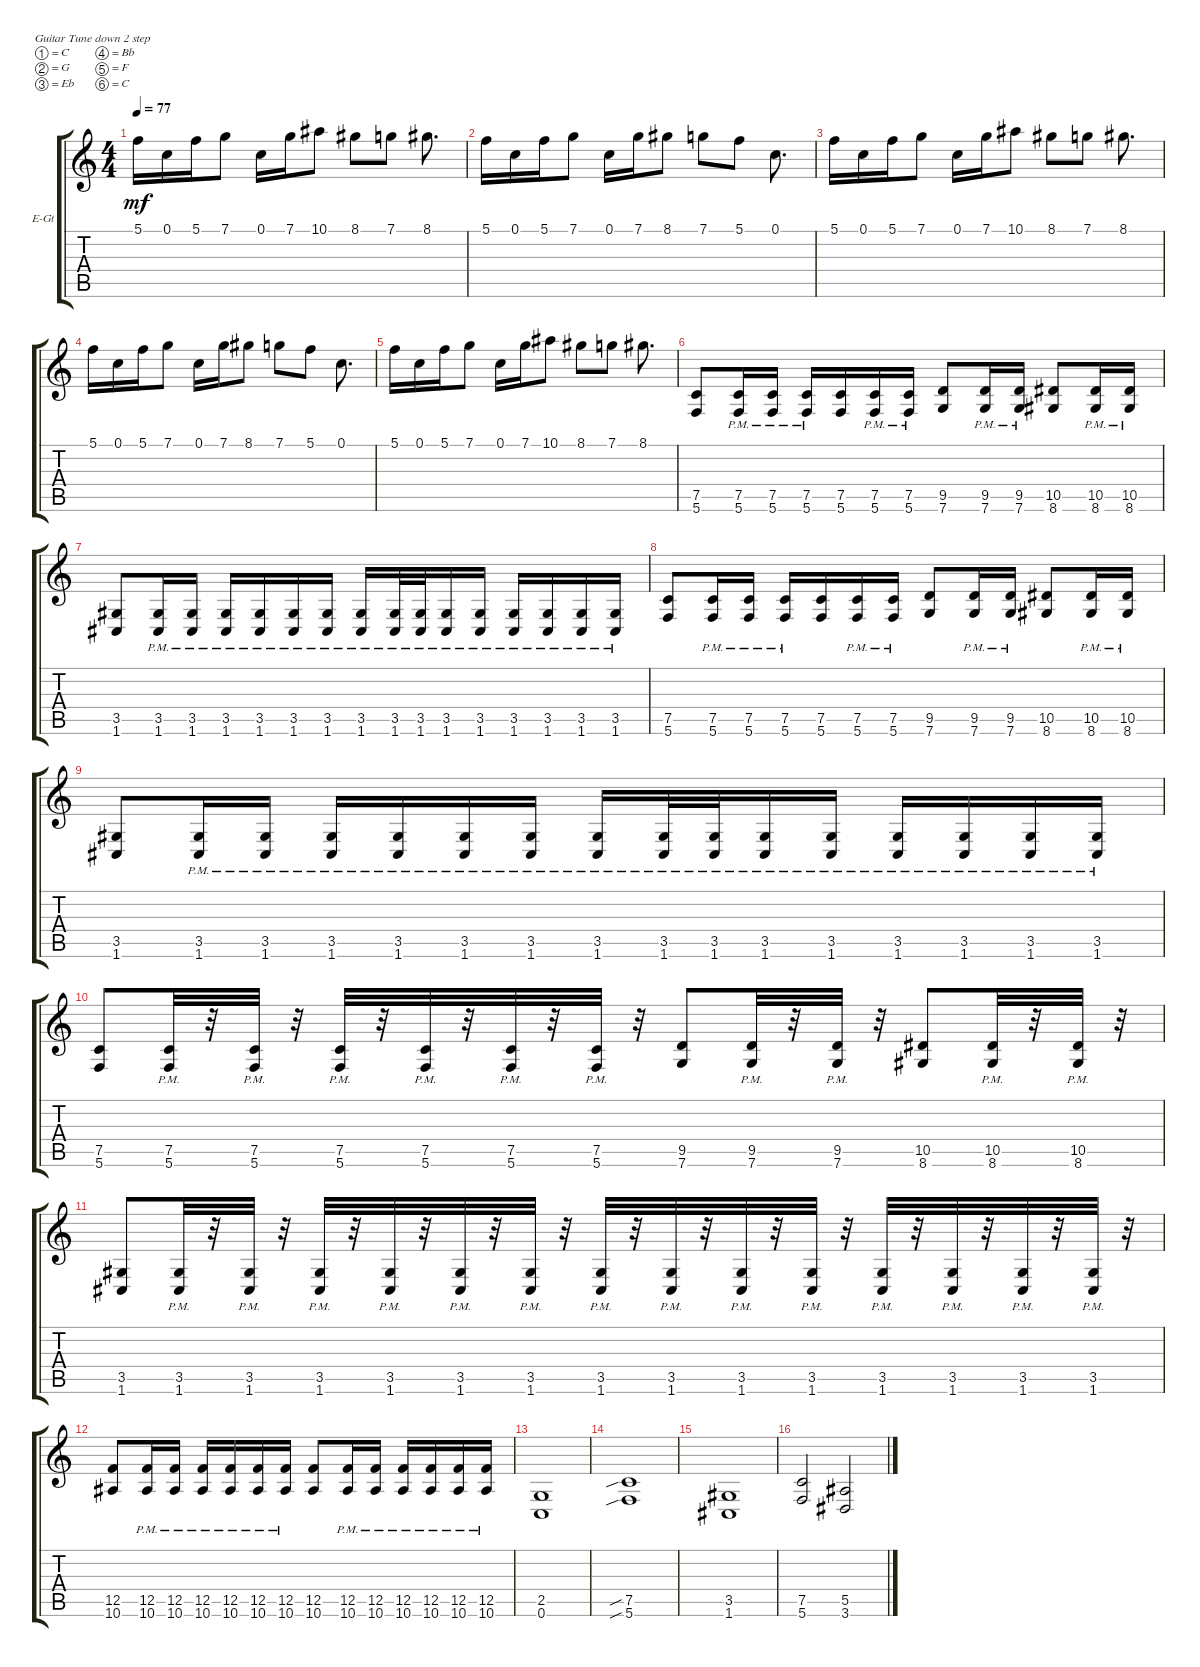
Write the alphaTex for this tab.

\defaultSystemsLayout 4
\bracketExtendMode groupsimilarinstruments
\firstSystemTrackNameOrientation horizontal
\otherSystemsTrackNameOrientation horizontal
\track ("Electric Guitar" "E-Gt") {instrument distortionguitar}
\staff {score tabs}
\tuning (C4 G3 Eb3 Bb2 F2 C2)
\ts (4 4)
\tempo 77
\clef g2
\ks c
5.1.16{dy mf} 0.1.16 5.1.16 7.1.8 0.1.16 7.1.16 10.1.8 8.1.8 7.1.8 8.1.8{d} |
5.1.16 0.1.16 5.1.16 7.1.8 0.1.16 7.1.16 8.1.8 7.1.8 5.1.8 0.1.8{d} |
5.1.16 0.1.16 5.1.16 7.1.8 0.1.16 7.1.16 10.1.8 8.1.8 7.1.8 8.1.8{d} |
5.1.16 0.1.16 5.1.16 7.1.8 0.1.16 7.1.16 8.1.8 7.1.8 5.1.8 0.1.8{d} |
5.1.16 0.1.16 5.1.16 7.1.8 0.1.16 7.1.16 10.1.8 8.1.8 7.1.8 8.1.8{d} |
(5.6 7.5).8 (5.6{pm} 7.5{pm}).16 (5.6{pm} 7.5{pm}).16 (5.6{pm} 7.5{pm}).16 (5.6 7.5).16 (5.6{pm} 7.5{pm}).16 (5.6{pm} 7.5{pm}).16 (7.6 9.5).8 (7.6{pm} 9.5{pm}).16 (7.6{pm} 9.5{pm}).16 (8.6 10.5).8 (8.6{pm} 10.5{pm}).16 (8.6{pm} 10.5{pm}).16 |
(1.6 3.5).8 (1.6{pm} 3.5{pm}).16 (1.6{pm} 3.5{pm}).16 (1.6{pm} 3.5{pm}).16 (1.6{pm} 3.5{pm}).16 (1.6{pm} 3.5{pm}).16 (1.6{pm} 3.5{pm}).16 (1.6{pm} 3.5{pm}).16 (1.6{pm} 3.5{pm}).32 (1.6{pm} 3.5{pm}).32 (1.6{pm} 3.5{pm}).16 (1.6{pm} 3.5{pm}).16 (1.6{pm} 3.5{pm}).16 (1.6{pm} 3.5{pm}).16 (1.6{pm} 3.5{pm}).16 (3.5{pm} 1.6{pm}).16 |
(5.6 7.5).8 (5.6{pm} 7.5{pm}).16 (5.6{pm} 7.5{pm}).16 (5.6{pm} 7.5{pm}).16 (5.6 7.5).16 (5.6{pm} 7.5{pm}).16 (5.6{pm} 7.5{pm}).16 (7.6 9.5).8 (7.6{pm} 9.5{pm}).16 (7.6{pm} 9.5{pm}).16 (8.6 10.5).8 (8.6{pm} 10.5{pm}).16 (8.6{pm} 10.5{pm}).16 |
(1.6 3.5).8 (1.6{pm} 3.5{pm}).16 (1.6{pm} 3.5{pm}).16 (1.6{pm} 3.5{pm}).16 (1.6{pm} 3.5{pm}).16 (1.6{pm} 3.5{pm}).16 (1.6{pm} 3.5{pm}).16 (1.6{pm} 3.5{pm}).16 (1.6{pm} 3.5{pm}).32 (1.6{pm} 3.5{pm}).32 (1.6{pm} 3.5{pm}).16 (1.6{pm} 3.5{pm}).16 (1.6{pm} 3.5{pm}).16 (1.6{pm} 3.5{pm}).16 (1.6{pm} 3.5{pm}).16 (3.5{pm} 1.6{pm}).16 |
(5.6 7.5).8 (5.6{pm} 7.5{pm}).32 r.32 (5.6{pm} 7.5{pm}).32 r.32 (5.6{pm} 7.5{pm}).32 r.32 (5.6{pm} 7.5{pm}).32 r.32 (5.6{pm} 7.5{pm}).32 r.32 (5.6{pm} 7.5{pm}).32 r.32 (7.6 9.5).8 (7.6{pm} 9.5{pm}).32 r.32 (7.6{pm} 9.5{pm}).32 r.32 (8.6 10.5).8 (8.6{pm} 10.5{pm}).32 r.32 (8.6{pm} 10.5{pm}).32 r.32 |
(1.6 3.5).8 (1.6{pm} 3.5{pm}).32 r.32 (1.6{pm} 3.5{pm}).32 r.32 (1.6{pm} 3.5{pm}).32 r.32 (1.6{pm} 3.5{pm}).32 r.32 (1.6{pm} 3.5{pm}).32 r.32 (1.6{pm} 3.5{pm}).32 r.32 (1.6{pm} 3.5{pm}).32 r.32 (1.6{pm} 3.5{pm}).32 r.32 (1.6{pm} 3.5{pm}).32 r.32 (1.6{pm} 3.5{pm}).32 r.32 (1.6{pm} 3.5{pm}).32 r.32 (1.6{pm} 3.5{pm}).32 r.32 (1.6{pm} 3.5{pm}).32 r.32 (1.6{pm} 3.5{pm}).32 r.32 |
(10.6 12.5).8 (10.6{pm} 12.5{pm}).16 (10.6{pm} 12.5{pm}).16 (10.6{pm} 12.5{pm}).16 (10.6{pm} 12.5{pm}).16 (10.6{pm} 12.5{pm}).16 (10.6{pm} 12.5{pm}).16 (10.6 12.5).8 (10.6{pm} 12.5{pm}).16 (10.6{pm} 12.5{pm}).16 (10.6{pm} 12.5{pm}).16 (10.6{pm} 12.5{pm}).16 (10.6{pm} 12.5{pm}).16 (10.6{pm} 12.5{pm}).16 |
(0.6 2.5).1 |
(5.6{sib} 7.5{sib}).1 |
(1.6 3.5).1 |
(5.6 7.5).2 (3.6 5.5).2
